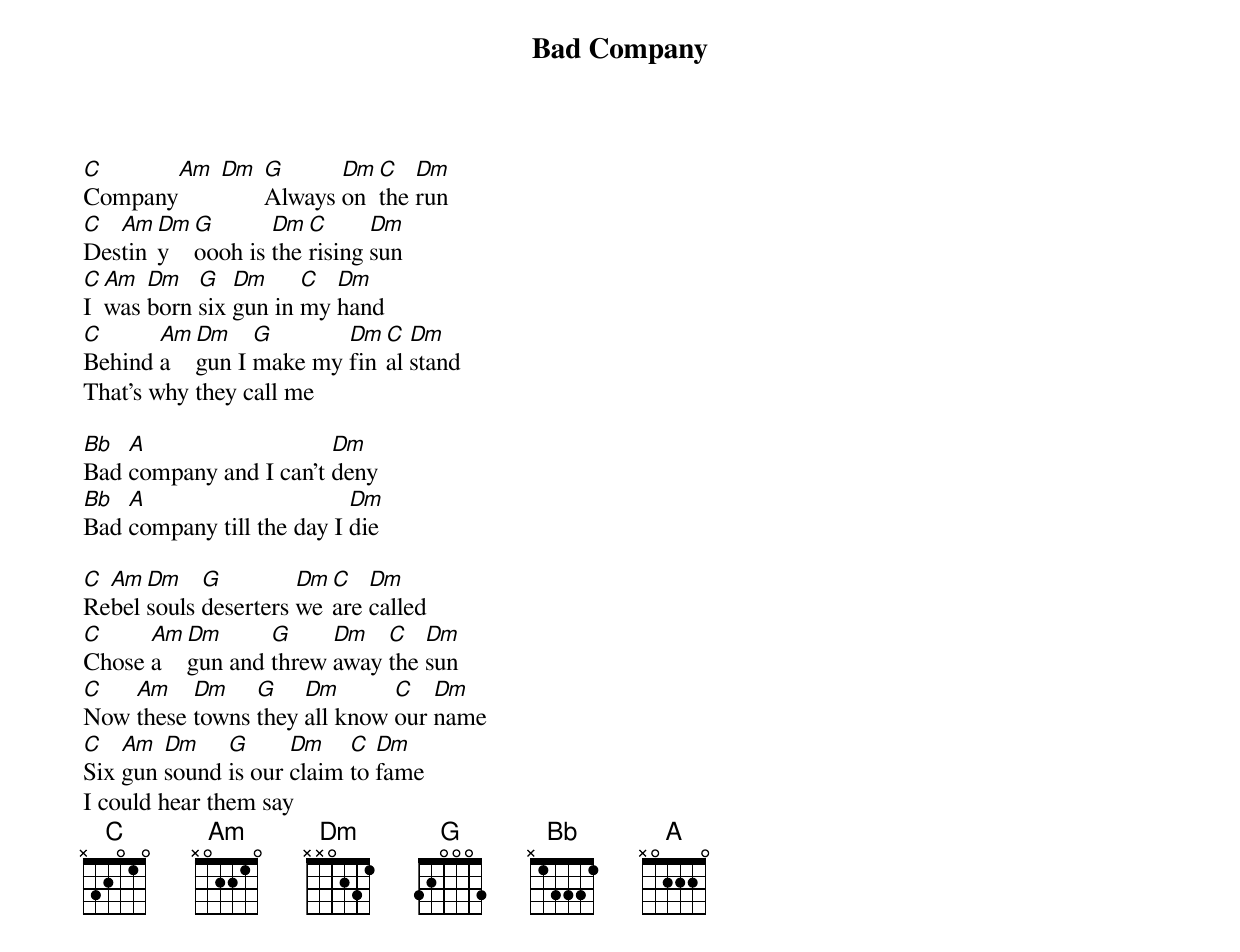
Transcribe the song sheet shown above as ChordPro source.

{t:Bad Company}
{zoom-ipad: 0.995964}

[C]Company[Am] [Dm] [G]Always [Dm]on [C]the [Dm]run
[C]Des[Am]tin[Dm]y [G]oooh is [Dm]the [C]rising [Dm]sun
[C]I [Am]was [Dm]born [G]six [Dm]gun in [C]my [Dm]hand
[C]Behind [Am]a [Dm]gun I [G]make my [Dm]fin[C]al [Dm]stand
That's why they call me

[Bb]Bad [A]company and I can't [Dm]deny
[Bb]Bad [A]company till the day I [Dm]die

[C]Re[Am]bel [Dm]souls [G]deserters [Dm]we [C]are [Dm]called
[C]Chose [Am]a [Dm]gun and [G]threw [Dm]away [C]the [Dm]sun
[C]Now [Am]these [Dm]towns [G]they [Dm]all know [C]our [Dm]name
[C]Six [Am]gun [Dm]sound [G]is our [Dm]claim [C]to [Dm]fame
I could hear them say
